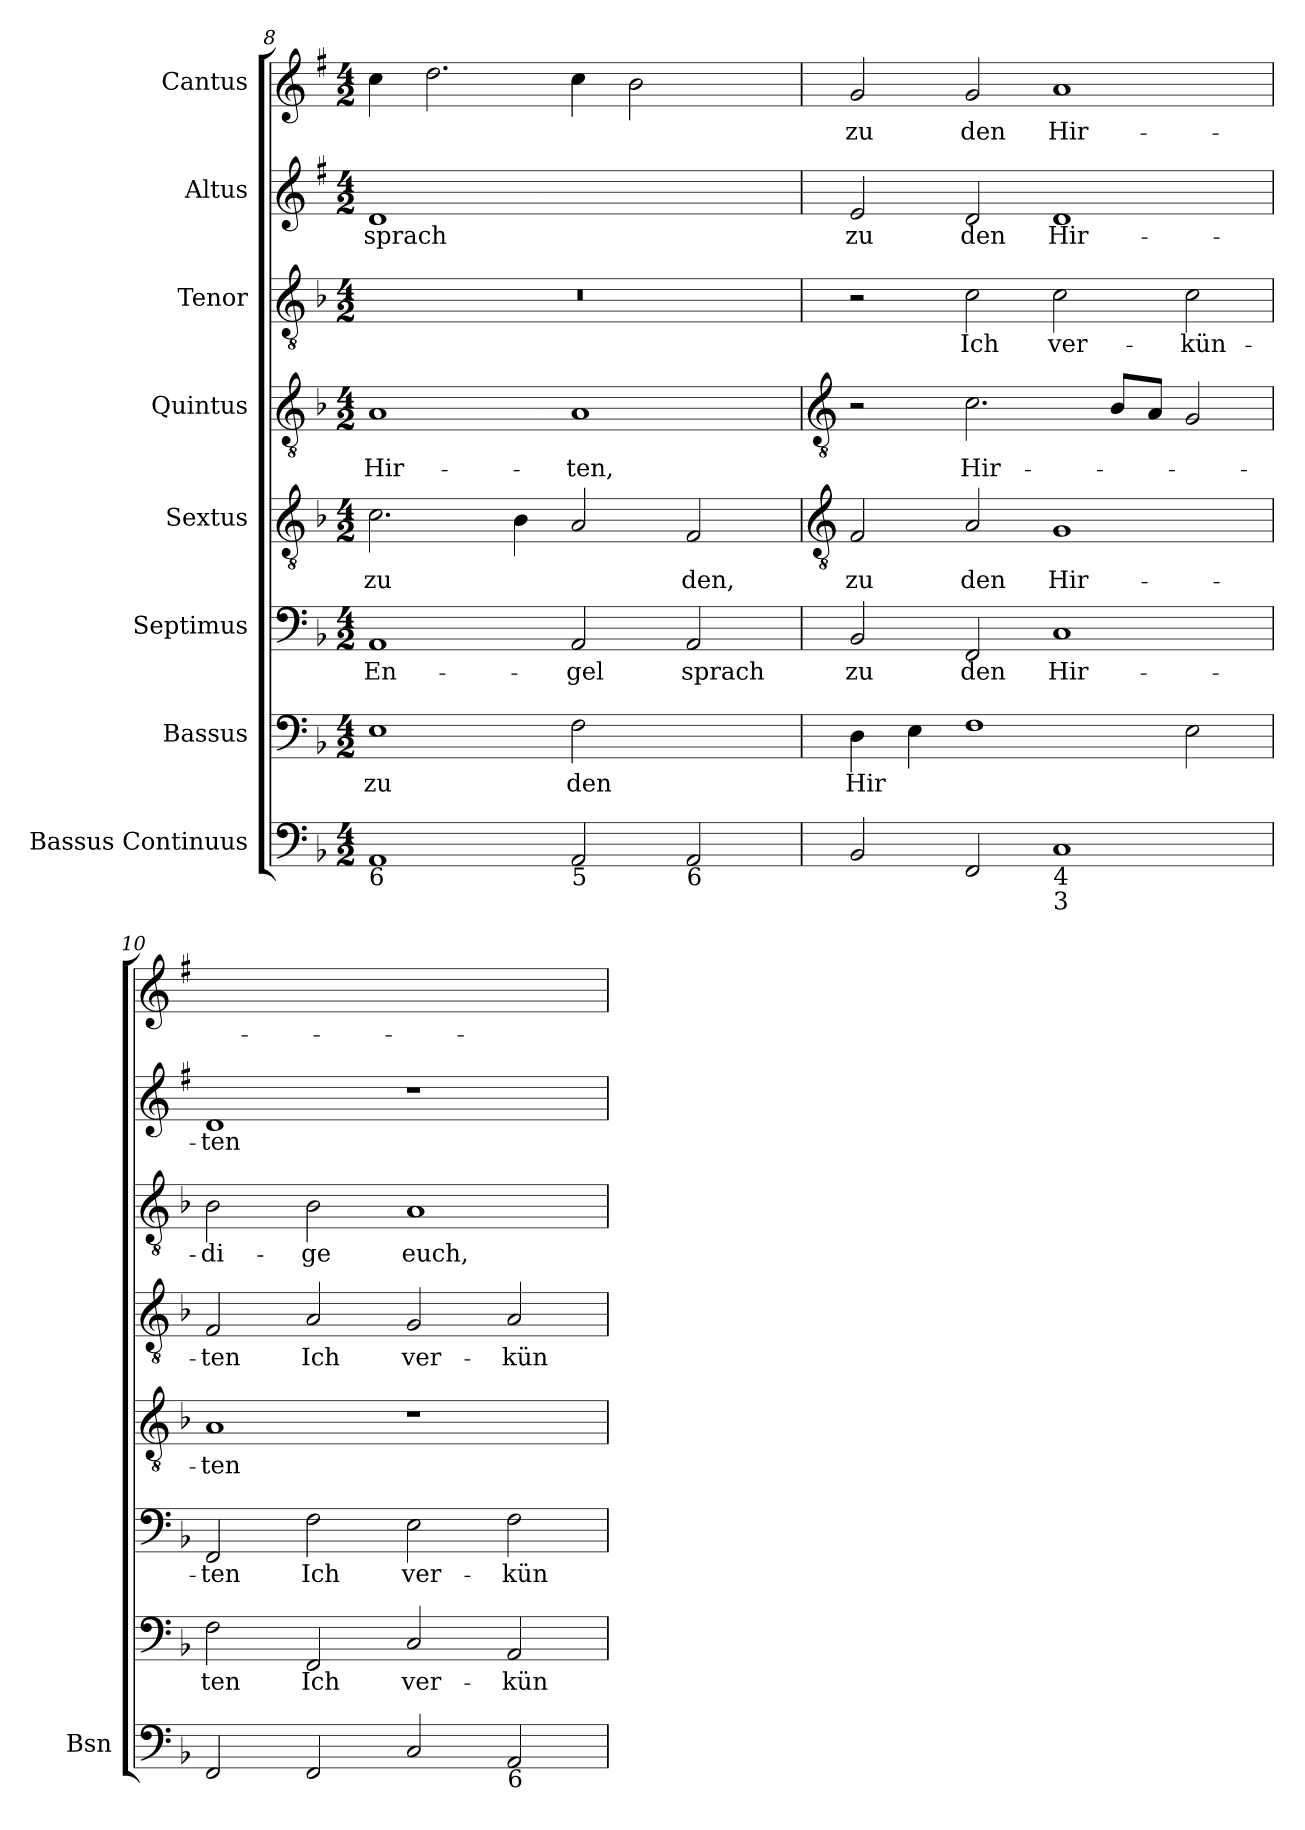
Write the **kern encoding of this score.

**kern	**kern	**text	**kern	**text	**kern	**text	**kern	**text	**kern	**text	**kern	**text	**kern	**text
*part8	*part7	*part7	*part6	*part6	*part5	*part5	*part4	*part4	*part3	*part3	*part2	*part2	*part1	*part1
*staff8	*staff7	*staff7	*staff6	*staff6	*staff5	*staff5	*staff4	*staff4	*staff3	*staff3	*staff2	*staff2	*staff1	*staff1
*I"Bassus Continuus	*I"Bassus	*	*I"Septimus	*	*I"Sextus	*	*I"Quintus	*	*I"Tenor	*	*I"Altus	*	*I"Cantus	*
*I'Bsn	*	*	*	*	*	*	*	*	*	*	*	*	*	*
!!LO:LB:g=z
*clefF4	*clefF4	*	*clefF4	*	*clefGv2	*	*clefGv2	*	*clefGv2	*	*clefG2	*	*clefG2	*
*	*	*	*	*	*	*	*	*	*	*	*ITrd1c2	*	*ITrd1c2	*
*k[b-]	*k[b-]	*	*k[b-]	*	*k[b-]	*	*k[b-]	*	*k[b-]	*	*k[b-]	*	*k[b-]	*
*F:	*F:	*	*F:	*	*F:	*	*F:	*	*F:	*	*F:	*	*F:	*
*M4/2	*M4/2	*	*M4/2	*	*M4/2	*	*M4/2	*	*M4/2	*	*M4/2	*	*M4/2	*
=8A	=8A	=8A	=8A	=8A	=8A	=8A	=8A	=8A	=8A	=8A	=8A	=8A	=8A	=8A
!LO:TX:b:t=6	!	!	!	!	!	!	!	!	!	!	!	!	!	!
!	!	!LO:LY:b	!	!LO:LY:b	!	!LO:LY:b	!	!LO:LY:b	!	!	!	!LO:LY:b	!	!
*	*	*	*	*	*	*	*	*	*	*	*	*	*^	*
1AA	1E	zu	1AA	En-	2.c	zu	1A	Hir-	0r	.	1c	sprach	4b-	4ryy	.
.	.	.	.	.	.	.	.	.	.	.	.	.	2.cc	1..ryy	.
.	.	.	.	.	4B-	.	.	.	.	.	.	.	.	.	.
!LO:TX:b:t=5	!	!	!	!	!	!	!	!	!	!	!	!	!	!	!
!	!	!LO:LY:b	!	!LO:LY:b	!	!	!	!LO:LY:b	!	!	!	!	!	!	!
2AA	2F	den	2AA	-gel	2A	.	1A	-ten,	.	.	1ryy	.	4b-	.	.
.	.	.	.	.	.	.	.	.	.	.	.	.	2a	.	.
!LO:TX:b:t=6	!	!	!	!	!	!	!	!	!	!	!	!	!	!	!
!	!	!	!	!LO:LY:b	!	!LO:LY:b	!	!	!	!	!	!	!	!	!
2AA	2ryy	.	2AA	sprach	2F	den,	.	.	.	.	.	.	.	.	.
.	.	.	.	.	.	.	.	.	.	.	.	.	4ryy	.	.
*	*	*	*	*	*	*	*	*	*	*	*	*	*v	*v	*
!!LO:LB:g=z
=9	=9	=9	=9	=9	=9	=9	=9	=9	=9	=9	=9	=9	=9	=9
*	*	*	*	*	*clefGv2	*	*clefGv2	*	*	*	*	*	*	*
!	!	!LO:LY:b	!	!LO:LY:b	!	!LO:LY:b	!	!	!	!	!	!LO:LY:b	!	!LO:LY:b
2BB-	4D	Hir	2BB-	zu	2F	zu	2r	.	2r	.	2d	zu	2f	zu
.	4E	.	.	.	.	.	.	.	.	.	.	.	.	.
!	!	!	!	!LO:LY:b	!	!LO:LY:b	!	!LO:LY:b	!	!LO:LY:b	!	!LO:LY:b	!	!LO:LY:b
2FF	1F	.	2FF	den	2A	den	2.c	Hir-	2c	Ich	2c	den	2f	den
!LO:TX:b:t=4	!	!	!	!	!	!	!	!	!	!	!	!	!	!
!LO:TX:b:t=3	!	!	!	!	!	!	!	!	!	!	!	!	!	!
!	!	!	!	!LO:LY:b	!	!LO:LY:b	!	!	!	!LO:LY:b	!	!LO:LY:b	!	!LO:LY:b
1C	.	.	1C	Hir-	1G	Hir-	.	.	2c	ver-	1c	Hir-	1g	Hir-
.	.	.	.	.	.	.	8B-L	.	.	.	.	.	.	.
.	.	.	.	.	.	.	8AJ	.	.	.	.	.	.	.
!	!	!	!	!	!	!	!	!	!	!LO:LY:b	!	!	!	!
.	2E	.	.	.	.	.	2G	.	2c	-kün-	.	.	.	.
=10	=10	=10	=10	=10	=10	=10	=10	=10	=10	=10	=10	=10	=10	=10
!	!	!LO:LY:b	!	!LO:LY:b	!	!LO:LY:b	!	!LO:LY:b	!	!LO:LY:b	!	!LO:LY:b	!	!LO:LY:b
2FF	2F	ten	2FF	-ten	1A	-ten	2F	-ten	2B-	-di-	1c	-ten	[1.ccyy	-ten
!	!	!LO:LY:b	!	!LO:LY:b	!	!	!	!LO:LY:b	!	!LO:LY:b	!	!	!	!
2FF	2FF	Ich	2F	Ich	.	.	2A	Ich	2B-	-ge	.	.	.	.
!	!	!LO:LY:b	!	!LO:LY:b	!	!	!	!LO:LY:b	!	!LO:LY:b	!	!	!	!
2C	2C	ver-	2E	ver-	1r	.	2G	ver-	1A	euch,	1r	.	.	.
!LO:TX:b:t=6	!	!	!	!	!	!	!	!	!	!	!	!	!	!
!	!	!LO:LY:b	!	!LO:LY:b	!	!	!	!LO:LY:b	!	!	!	!	!	!
2AA	2AA	-kün-	2F	-kün-	.	.	2A	-kün-	.	.	.	.	2ccyy]	.
=	=	=	=	=	=	=	=	=	=	=	=	=	=	=
*-	*-	*-	*-	*-	*-	*-	*-	*-	*-	*-	*-	*-	*-	*-
